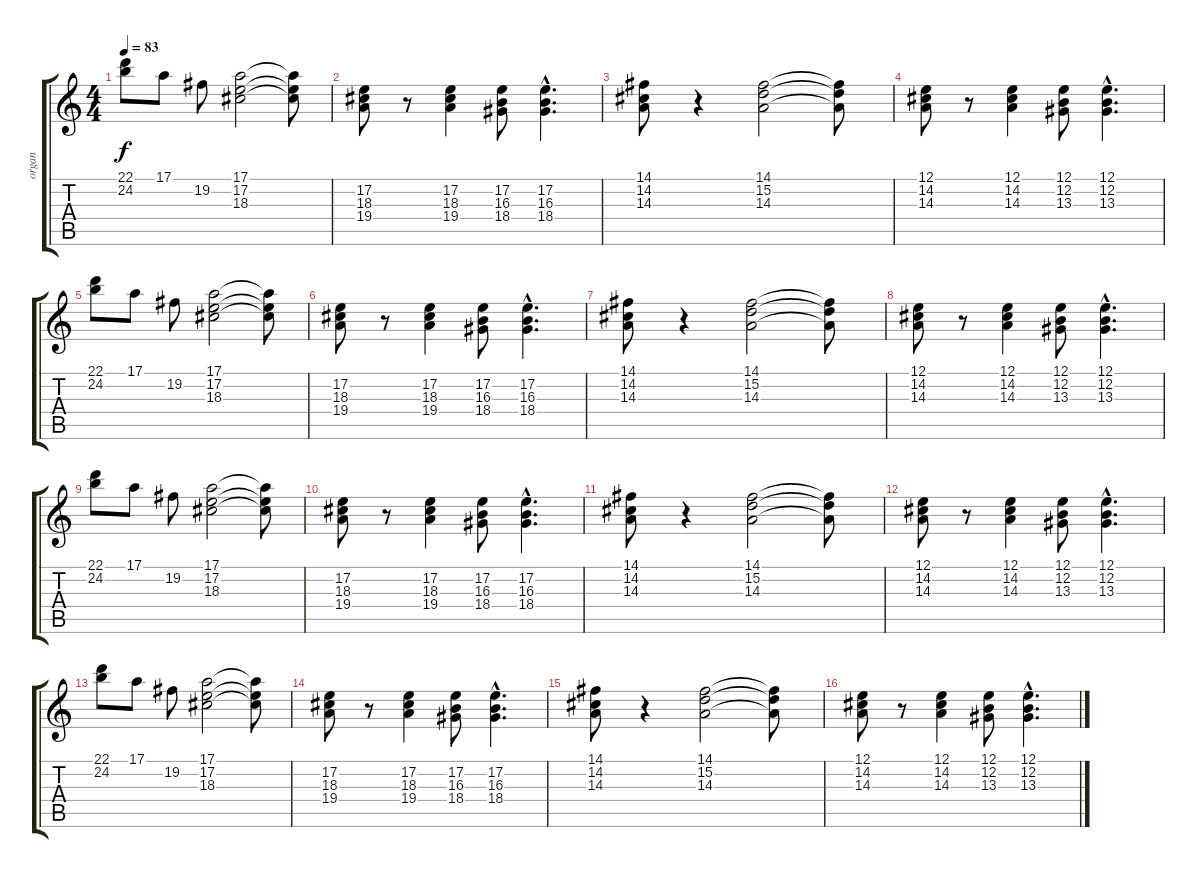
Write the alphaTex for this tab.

\track ("organ" "organ") {instrument rockorgan}
\staff {score tabs}
\tuning (E4 B3 G3 D3 A2 E2) {hide}
\ts (4 4)
\tempo 83
\clef g2
\ks c
(22.1 24.2).8{dy f} 17.1.8 19.2.8 (17.1 17.2 18.3).2 (17.1{t} 17.2{t} 18.3{t}).8 |
(17.2 18.3 19.4).8 r.8 (17.2 18.3 19.4).4 (17.2 16.3 18.4).8 (17.2{hac} 16.3{hac} 18.4{hac}).4{d} |
(14.1 14.2 14.3).8 r.4 (14.1 15.2 14.3).2 (14.1{t} 15.2{t} 14.3{t}).8 |
(12.1 14.2 14.3).8 r.8 (12.1 14.2 14.3).4 (12.1 12.2 13.3).8 (12.1{hac} 12.2{hac} 13.3{hac}).4{d} |
(22.1 24.2).8 17.1.8 19.2.8 (17.1 17.2 18.3).2 (17.1{t} 17.2{t} 18.3{t}).8 |
(17.2 18.3 19.4).8 r.8 (17.2 18.3 19.4).4 (17.2 16.3 18.4).8 (17.2{hac} 16.3{hac} 18.4{hac}).4{d} |
(14.1 14.2 14.3).8 r.4 (14.1 15.2 14.3).2 (14.1{t} 15.2{t} 14.3{t}).8 |
(12.1 14.2 14.3).8 r.8 (12.1 14.2 14.3).4 (12.1 12.2 13.3).8 (12.1{hac} 12.2{hac} 13.3{hac}).4{d} |
(22.1 24.2).8 17.1.8 19.2.8 (17.1 17.2 18.3).2 (17.1{t} 17.2{t} 18.3{t}).8 |
(17.2 18.3 19.4).8 r.8 (17.2 18.3 19.4).4 (17.2 16.3 18.4).8 (17.2{hac} 16.3{hac} 18.4{hac}).4{d} |
(14.1 14.2 14.3).8 r.4 (14.1 15.2 14.3).2 (14.1{t} 15.2{t} 14.3{t}).8 |
(12.1 14.2 14.3).8 r.8 (12.1 14.2 14.3).4 (12.1 12.2 13.3).8 (12.1{hac} 12.2{hac} 13.3{hac}).4{d} |
(22.1 24.2).8 17.1.8 19.2.8 (17.1 17.2 18.3).2 (17.1{t} 17.2{t} 18.3{t}).8 |
(17.2 18.3 19.4).8 r.8 (17.2 18.3 19.4).4 (17.2 16.3 18.4).8 (17.2{hac} 16.3{hac} 18.4{hac}).4{d} |
(14.1 14.2 14.3).8 r.4 (14.1 15.2 14.3).2 (14.1{t} 15.2{t} 14.3{t}).8 |
(12.1 14.2 14.3).8 r.8 (12.1 14.2 14.3).4 (12.1 12.2 13.3).8 (12.1{hac} 12.2{hac} 13.3{hac}).4{d}
